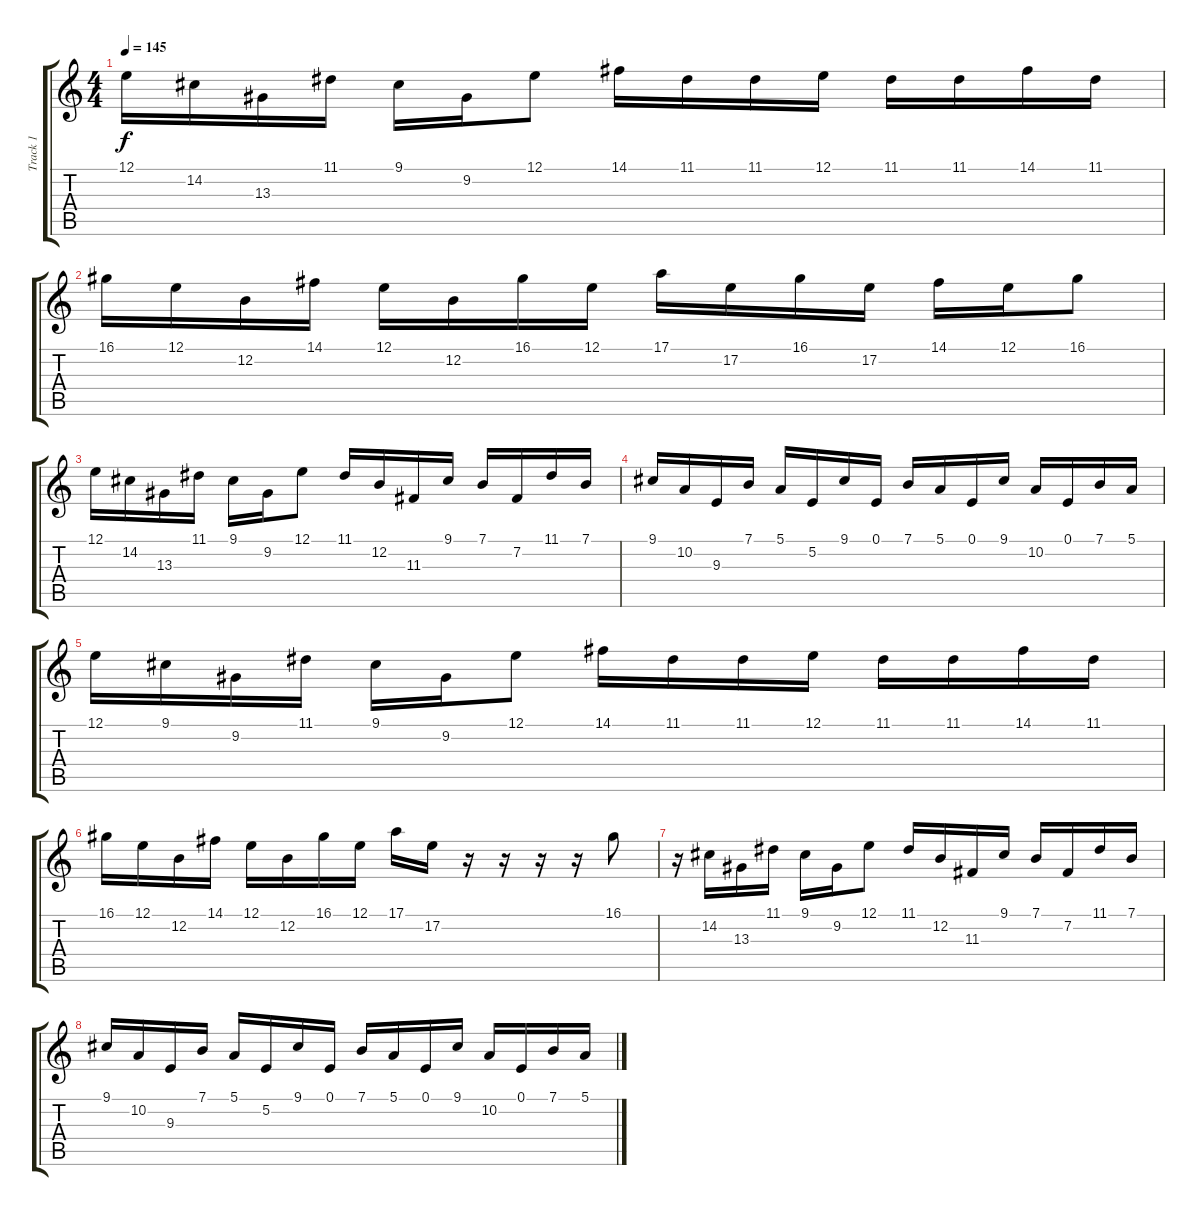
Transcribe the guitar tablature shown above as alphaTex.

\track ("Track 1" "Track 1") {instrument acousticgrandpiano}
\staff {score tabs}
\tuning (E4 B3 G3 D3 A2 E2) {hide}
\ts (4 4)
\tempo 145
\clef g2
\ks c
12.1.16{dy f instrument acousticgrandpiano} 14.2.16 13.3.16 11.1.16 9.1.16 9.2.16 12.1.8 14.1.16 11.1.16 11.1.16 12.1.16 11.1.16 11.1.16 14.1.16 11.1.16 |
16.1.16 12.1.16 12.2.16 14.1.16 12.1.16 12.2.16 16.1.16 12.1.16 17.1.16 17.2.16 16.1.16 17.2.16 14.1.16 12.1.16 16.1.8 |
12.1.16 14.2.16 13.3.16 11.1.16 9.1.16 9.2.16 12.1.8 11.1.16 12.2.16 11.3.16 9.1.16 7.1.16 7.2.16 11.1.16 7.1.16 |
9.1.16 10.2.16 9.3.16 7.1.16 5.1.16 5.2.16 9.1.16 0.1.16 7.1.16 5.1.16 0.1.16 9.1.16 10.2.16 0.1.16 7.1.16 5.1.16 |
12.1.16 9.1.16 9.2.16 11.1.16 9.1.16 9.2.16 12.1.8 14.1.16 11.1.16 11.1.16 12.1.16 11.1.16 11.1.16 14.1.16 11.1.16 |
16.1.16 12.1.16 12.2.16 14.1.16 12.1.16 12.2.16 16.1.16 12.1.16 17.1.16 17.2.16 r.16 r.16 r.16 r.16 16.1.8 |
r.16 14.2.16 13.3.16 11.1.16 9.1.16 9.2.16 12.1.8 11.1.16 12.2.16 11.3.16 9.1.16 7.1.16 7.2.16 11.1.16 7.1.16 |
9.1.16 10.2.16 9.3.16 7.1.16 5.1.16 5.2.16 9.1.16 0.1.16 7.1.16 5.1.16 0.1.16 9.1.16 10.2.16 0.1.16 7.1.16 5.1.16
